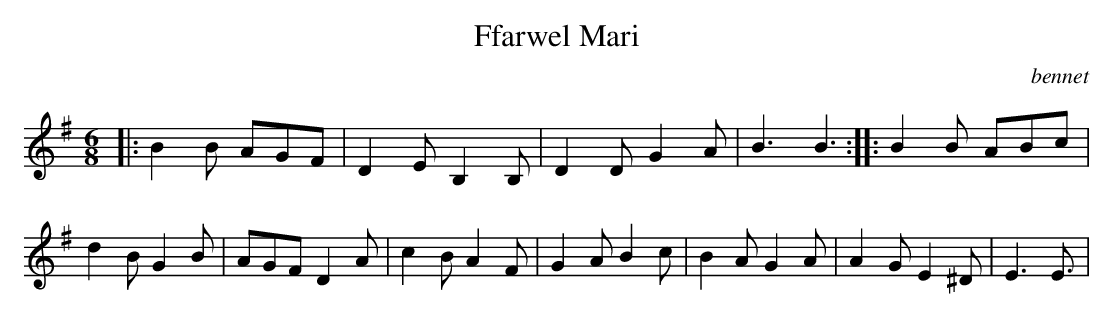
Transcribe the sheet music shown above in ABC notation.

X:1
T:Ffarwel Mari
M:6/8
L:1/8
O:bennet
K:G
                                    |:B2B AGF|D2E B,2B,|D2D G2A|B3 B3:|:B2B ABc|d2B G2B|AGF D2A|c2B A2F|G2A B2c|B2A G2A|A2G E2^D|E3 E3/|
